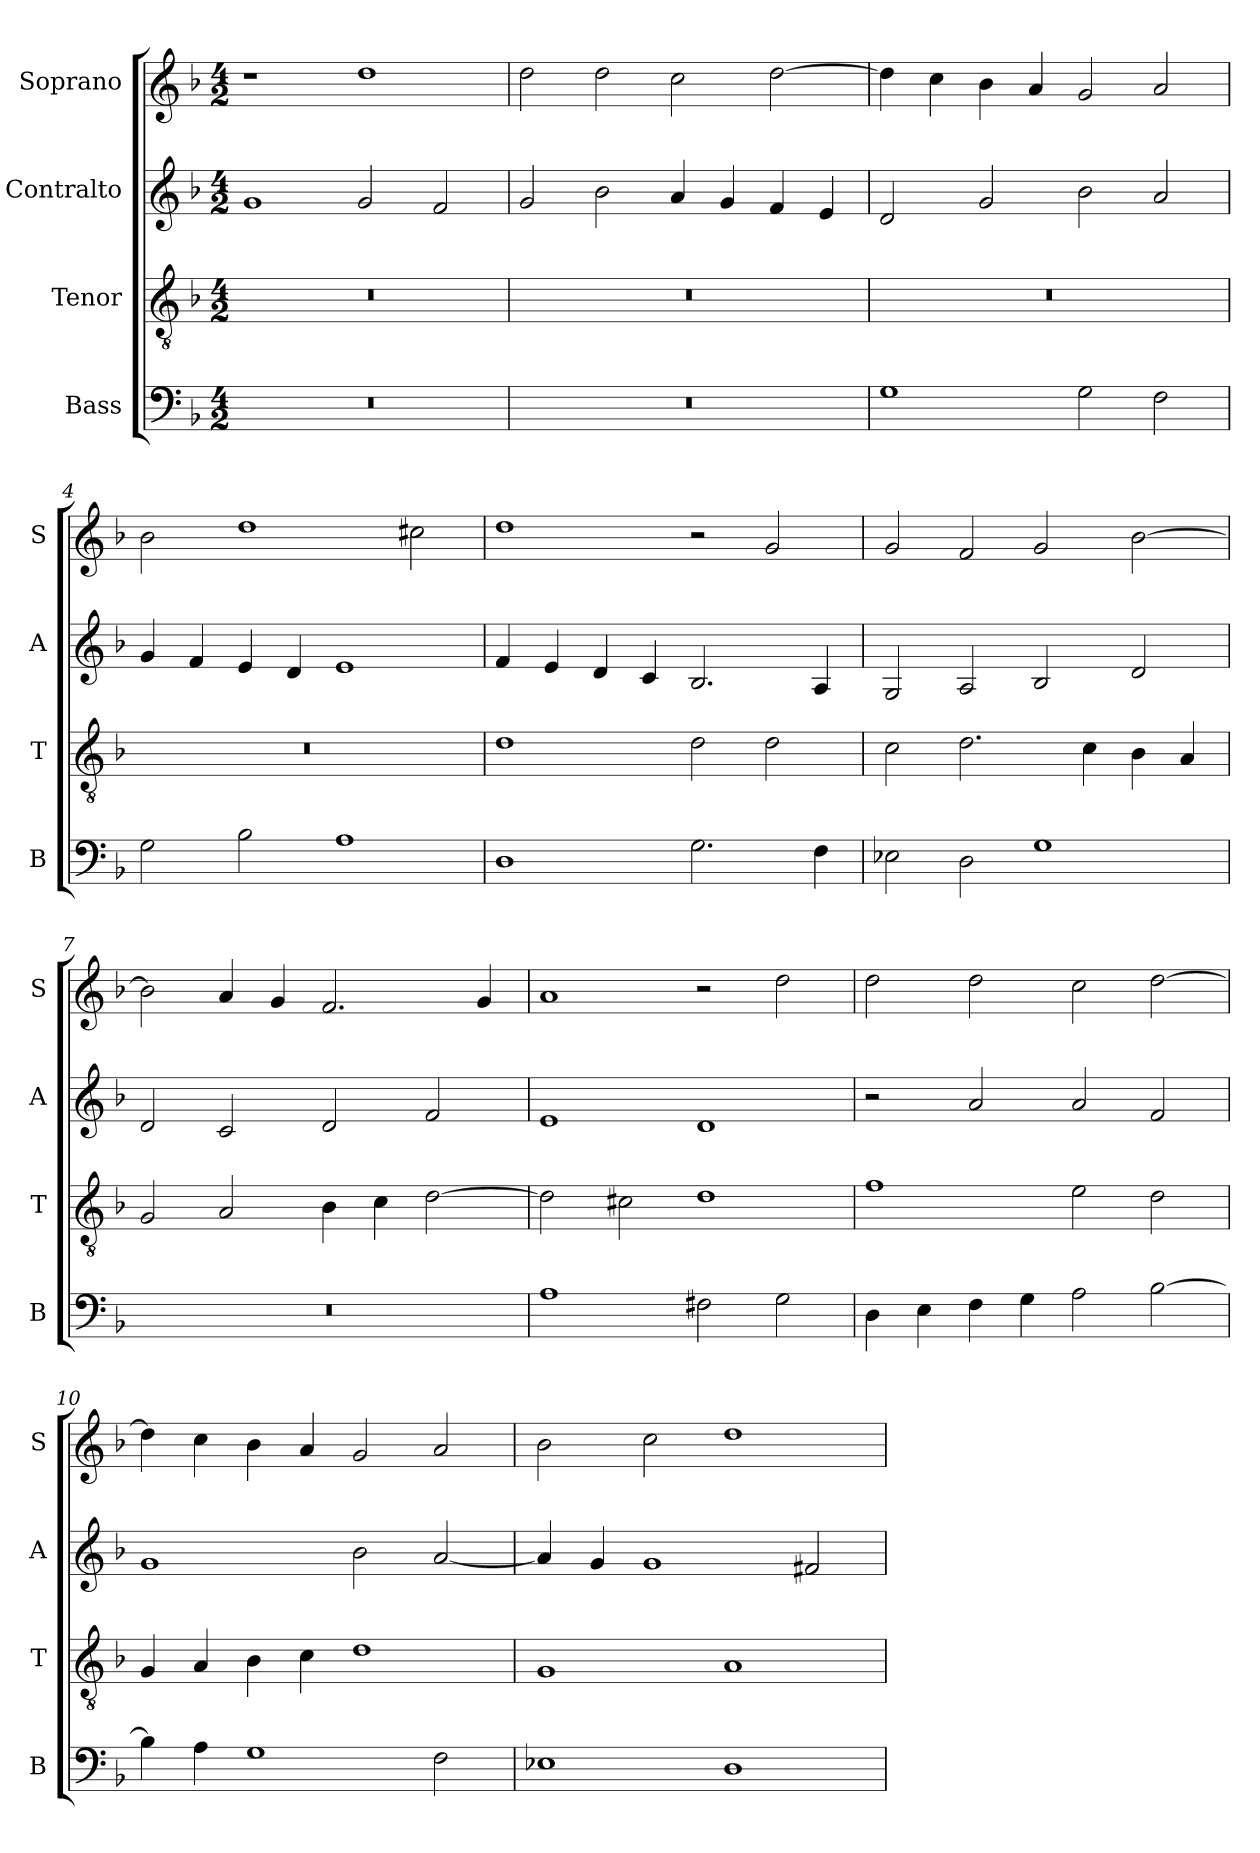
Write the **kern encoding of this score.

**kern	**kern	**kern	**kern
*part4	*part3	*part2	*part1
*staff4	*staff3	*staff2	*staff1
*I"Bass	*I"Tenor	*I"Contralto	*I"Soprano
*I'B	*I'T	*I'A	*I'S
*clefF4	*clefGv2	*clefG2	*clefG2
*k[b-]	*k[b-]	*k[b-]	*k[b-]
*G:dor	*G:dor	*G:dor	*G:dor
*M4/2	*M4/2	*M4/2	*M4/2
=1	=1	=1	=1
0r	0r	1g	1r
.	.	2g	1dd
.	.	2f	.
=2	=2	=2	=2
0r	0r	2g	2dd
.	.	2b-	2dd
.	.	4a	2cc
.	.	4g	.
.	.	4f	[2dd
.	.	4e	.
=3	=3	=3	=3
1G	0r	2d	4dd]
.	.	.	4cc
.	.	2g	4b-
.	.	.	4a
2G	.	2b-	2g
2F	.	2a	2a
=4	=4	=4	=4
2G	0r	4g	2b-
.	.	4f	.
2B-	.	4e	1dd
.	.	4d	.
1A	.	1e	.
.	.	.	2cc#X
=5	=5	=5	=5
1D	1d	4f	1dd
.	.	4e	.
.	.	4d	.
.	.	4c	.
2.G	2d	2.B-	2r
.	2d	.	2g
4F	.	4A	.
=6	=6	=6	=6
2E-X	2c	2G	2g
2D	2.d	2A	2f
1G	.	2B-	2g
.	4c	.	.
.	4B-	2d	[2b-
.	4A	.	.
=7	=7	=7	=7
0r	2G	2d	2b-]
.	2A	2c	4a
.	.	.	4g
.	4B-	2d	2.f
.	4c	.	.
.	[2d	2f	.
.	.	.	4g
=8	=8	=8	=8
1A	2d]	1e	1a
.	2c#X	.	.
2F#X	1d	1d	2r
2G	.	.	2dd
=9	=9	=9	=9
4D	1f	2r	2dd
4E	.	.	.
4F	.	2a	2dd
4G	.	.	.
2A	2e	2a	2cc
[2B-	2d	2f	[2dd
=10	=10	=10	=10
4B-]	4G	1g	4dd]
4A	4A	.	4cc
1G	4B-	.	4b-
.	4c	.	4a
.	1d	2b-	2g
2F	.	[2a	2a
=11	=11	=11	=11
1E-X	1G	4a]	2b-
.	.	4g	.
.	.	1g	2cc
1D	1A	.	1dd
.	.	2f#X	.
=	=	=	=
*-	*-	*-	*-
